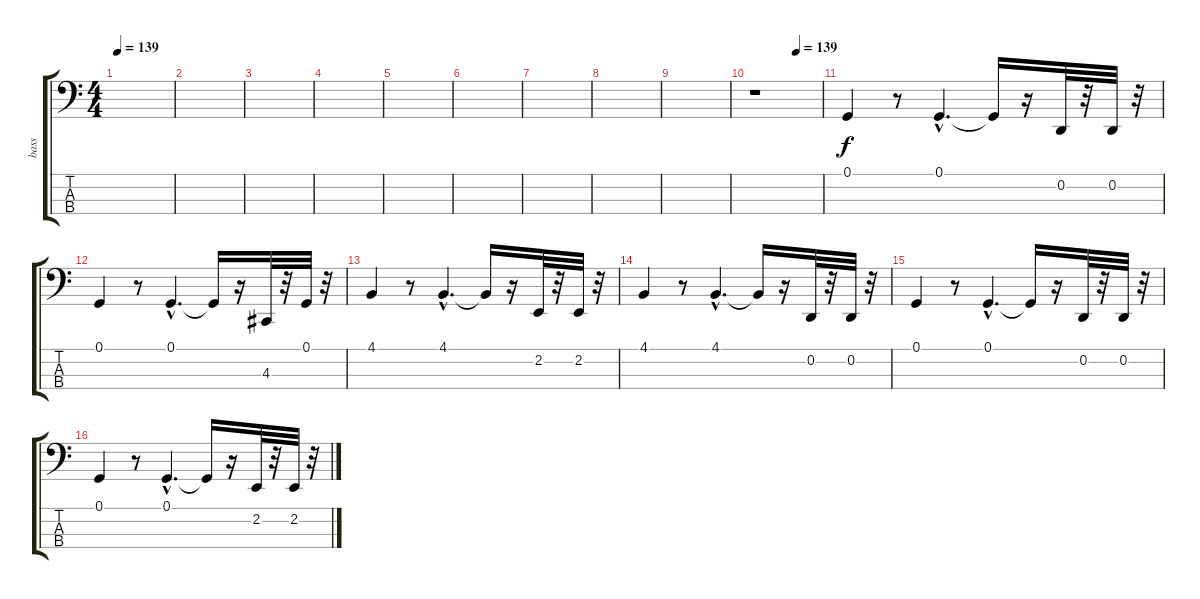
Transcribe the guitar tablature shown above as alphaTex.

\track ("bass" "bass") {instrument electricbassfinger}
\staff {score tabs}
\tuning (G1 D1 A0 E0) {hide}
\ts (4 4)
\tempo 139
\tempo 60
\tempo 139
\clef f4
\ks c
|
|
|
|
|
|
|
|
|
\tempo (139 0.625)
r.1 |
0.1.4 r.8 0.1{hac}.4{d} 0.1{t}.16 r.16 0.2.32 r.32 0.2.32 r.32 |
0.1.4 r.8 0.1{hac}.4{d} 0.1{t}.16 r.16 4.3.32 r.32 0.1.32 r.32 |
4.1.4 r.8 4.1{hac}.4{d} 4.1{t}.16 r.16 2.2.32 r.32 2.2.32 r.32 |
4.1.4 r.8 4.1{hac}.4{d} 4.1{t}.16 r.16 0.2.32 r.32 0.2.32 r.32 |
0.1.4 r.8 0.1{hac}.4{d} 0.1{t}.16 r.16 0.2.32 r.32 0.2.32 r.32 |
0.1.4 r.8 0.1{hac}.4{d} 0.1{t}.16 r.16 2.2.32 r.32 2.2.32 r.32
